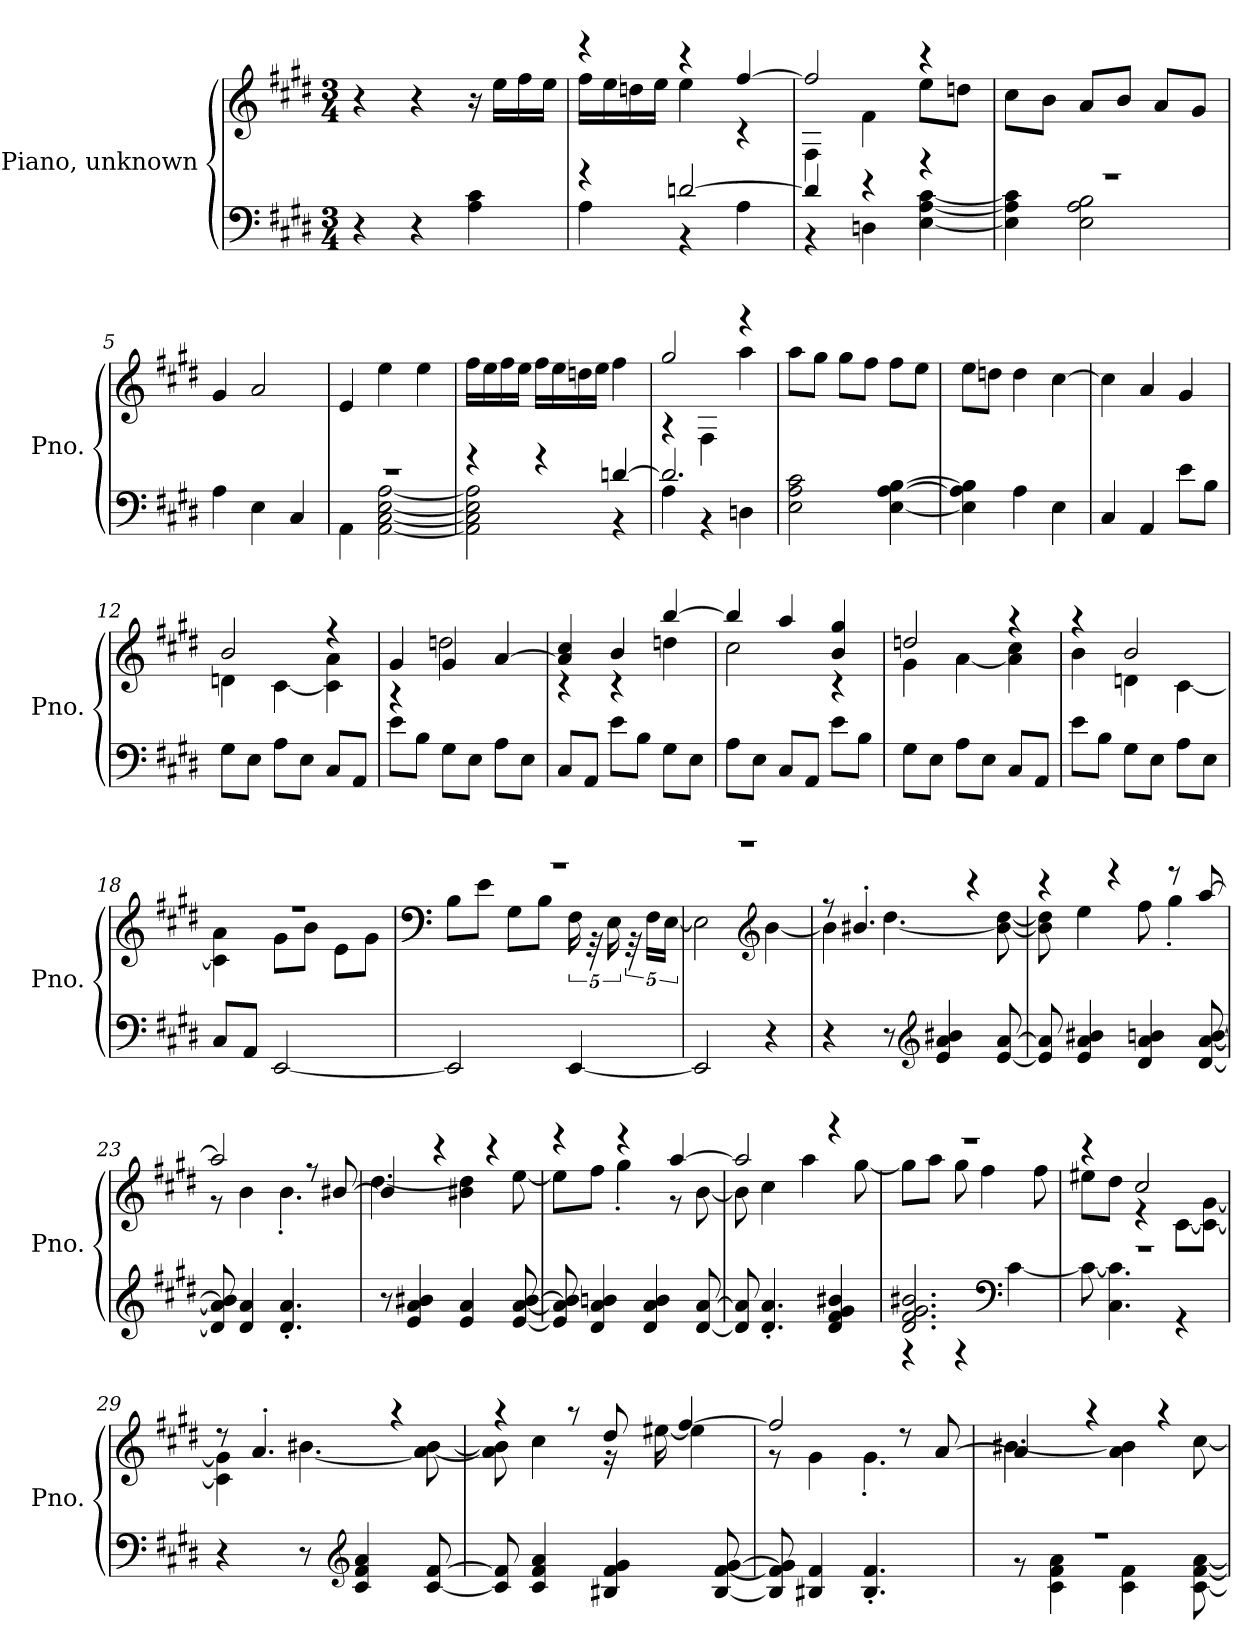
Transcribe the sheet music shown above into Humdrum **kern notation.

**kern	**kern
*part1	*part1
*staff2	*staff1
*I"Piano, unknown	*
*I'Pno.	*
*clefF4	*clefG2
*k[f#c#g#d#]	*k[f#c#g#d#]
*M3/4	*M3/4
*MM200	*MM200
=1	=1
4r	4r
4r	4r
4A\ 4c#\	16r
.	16ee\LL
.	16ff#\
.	16ee\JJ
=2	=2
*^	*^
4r	4A\	4r	16ff#\LL
.	.	.	16ee\
.	.	.	16ddn\
.	.	.	16ee\JJ
[2dn/	4r	4r	4ee\
.	4A\	[4ff#/	4r
=3	=3	=3	=3
4d/]	4r	2ff#/]	4F#\
4r	4Dn\	.	4f#\
4r	[4E\ [4A\ [4c#\	4r	8ee\L
.	.	.	8ddn\J
*	*	*v	*v
=4	=4	=4
2.r	4E\] 4A\] 4c#\]	8cc#\L
.	.	8b\J
.	2E\ 2A\ 2B\	8a/L
.	.	8b/J
.	.	8a/L
.	.	8g#/J
*v	*v	*
=5	=5
4A\	4g#/
4E\	2a/
4C#/	.
=6	=6
*^	*
2.r	4AA\	4e/
.	[2AA\ [2C#\ [2E\ [2A\	4ee\
.	.	4ee\
!!LO:LB:g=z
=7	=7	=7
4r	2AA\] 2C#\] 2E\] 2A\]	16ff#\LL
.	.	16ee\
.	.	16ff#\
.	.	16ee\JJ
4r	.	16ff#\LL
.	.	16ee\
.	.	16ddn\
.	.	16ee\JJ
[4dn/	4r	4ff#\
=8	=8	=8
*	*	*^
2.d/]	4A\	2gg#/	4r
.	4r	.	4F#\
.	4Dn\	4r	4aa\
*v	*v	*	*
*	*v	*v
=9	=9
2E\ 2A\ 2c#\	8aa\L
.	8gg#\J
.	8gg#\L
.	8ff#\J
[4E\ [4A\ [4B\	8ff#\L
.	8ee\J
=10	=10
4E\] 4A\] 4B\]	8ee\L
.	8ddn\J
4A\	4dd\
4E\	[4cc#\
=11	=11
4C#/	4cc#\]
4AA/	4a/
8e\L	4g#/
8B\J	.
=12	=12
*	*^
8G#\L	2b/	4dn\
8E\J	.	.
8A\L	.	[4c#\
8E\J	.	.
8C#/L	4r	4c#\] 4a\
8AA/J	.	.
!!LO:LB:g=z	!!
=13	=13	=13
8e\L	4g#/	4r
8B\J	.	.
8G#\L	4g#/	2ddn\
8E\J	.	.
8A\L	[4a/	.
8E\J	.	.
=14	=14	=14
8C#/L	4a/] 4cc#/	4r
8AA/J	.	.
8e\L	4b/	4r
8B\J	.	.
8G#\L	[4bb/	4ddn\
8E\J	.	.
=15	=15	=15
8A\L	4bb/]	2cc#\
8E\J	.	.
8C#/L	4aa/	.
8AA/J	.	.
8e\L	4b/ 4gg#/	4r
8B\J	.	.
=16	=16	=16
8G#\L	2ddn/	4g#\
8E\J	.	.
8A\L	.	[4a\
8E\J	.	.
8C#/L	4r	4a\] 4cc#\
8AA/J	.	.
=17	=17	=17
8e\L	4r	4b\
8B\J	.	.
8G#\L	2b/	4dn\
8E\J	.	.
8A\L	.	[4c#\
8E\J	.	.
=18	=18	=18
8C#/L	2.r	4c#\] 4a\
8AA/J	.	.
[2EE/	.	8g#\L
.	.	8b\J
.	.	8e\L
.	.	8g#\J
!!LO:LB:g=z	!!
=19	=19	=19
*	*clefF4	*
2EE/]	2.r	8B\L
.	.	8e\J
.	.	8G#\L
.	.	8B\J
[4EE/	.	20F#\
.	.	40r
.	.	20E\
.	.	40r
.	.	20F#\LL
.	.	[20E\JJ
=20	=20	=20
2EE/]	2.r	2E\]
*	*clefG2	*
4r	.	[4b\
=21	=21	=21
4r	8r	4b\]
.	4.b#X'/	.
8r	.	[4.dd#\
*clefG2	*	*
4e/ 4a/ 4b#X/	.	.
.	4r	.
[8e/ [8a/	.	[8b#\ 8dd#\_
=22	=22	=22
8e/] 8a/]	4r	8b#\] 8dd#\]
4e/ 4a/ 4b#X/	.	4ee\
.	4r	.
4d#/ 4a/ 4bn/	.	8ff#\
.	8r	4gg#'\
[8d#/ [8a/ [8b/	[8aa/	.
!!LO:LB:g=z	!!
=23	=23	=23
8d#/] 8a/] 8b/]	2aa/]	8r
4d#/ 4a/	.	4b\
4.d#/' 4.a/'	.	4.b'\
.	8r	.
.	[8b#X/	.
=24	=24	=24
8r	4b#/]	[4.dd#\
4e/ 4a/ 4b#X/	.	.
.	4r	.
4e/ 4a/	.	4b#X\ 4dd#\]
.	4r	.
[8e/ [8a/ [8b#/	.	[8ee\
=25	=25	=25
8e/] 8a/] 8b#/]	4r	8ee\L]
4d#/ 4a/ 4bn/	.	8ff#\J
.	4r	4gg#'\
4d#/ 4a/ 4b/	.	.
.	[4aa/	8r
[8d#/ [8a/	.	[8b\
=26	=26	=26
8d#/] 8a/]	2aa/]	8b\]
4.d#/' 4.a/'	.	4cc#\
.	.	4aa\
4d#/ 4f#/ 4g#/ 4b#X/	4r	.
.	.	[8gg#\
=27	=27	=27
*^	*	*
2.d#/ 2.f#/ 2.g#/ 2.b#X/	4r	2.r	8gg#\L]
.	.	.	8aa\J
.	4r	.	8gg#\
.	.	.	4ff#\
*clefF4	*	*	*
.	[4c#\	.	.
.	.	.	8ff#\
!!LO:LB:g=z	!!
=28	=28	=28	=28
2.r	8c#\_	4r	8ee#X\L
.	4.C#\ 4.c#\]	.	8dd#\J
.	.	2cc#/	4r
.	4r	.	[8c#\L
.	.	.	8c#\_ [8g#\J
*v	*v	*	*
=29	=29	=29
4r	8r	4c#\] 4g#\]
.	4.a'/	.
8r	.	[4.b#X\
*clefG2	*	*
4c#/ 4f#/ 4a/	.	.
.	4r	.
[8c#/ [8f#/	.	[8a\ 8b#\_
=30	=30	=30
8c#/] 8f#/]	4r	8a\] 8b#\]
4c#/ 4f#/ 4a/	.	4cc#\
.	8r	.
4B#X/ 4f#/ 4g#/	8dd#/	16r
.	.	[16ee#X\
.	[4ff#/	4ee#\]
[8B#/ [8f#/ [8g#/	.	.
=31	=31	=31
8B#/] 8f#/] 8g#/]	2ff#/]	8r
4B#X/ 4f#/	.	4g#\
4.B#/' 4.f#/'	.	4.g#'\
.	8r	.
.	[8a/	.
!!LO:PB:g=z	!!
=32	=32	=32
*^	*	*
2.r	8r	4a/]	[4.b#X\
.	4c#\ 4f#\ 4a\	.	.
.	.	4r	.
.	4c#\ 4f#\	.	4a\ 4b#\]
.	.	4r	.
.	[8c#\ [8f#\ [8a\	.	[8cc#\
*v	*v	*	*
*	*v	*v
=	=
*-	*-
